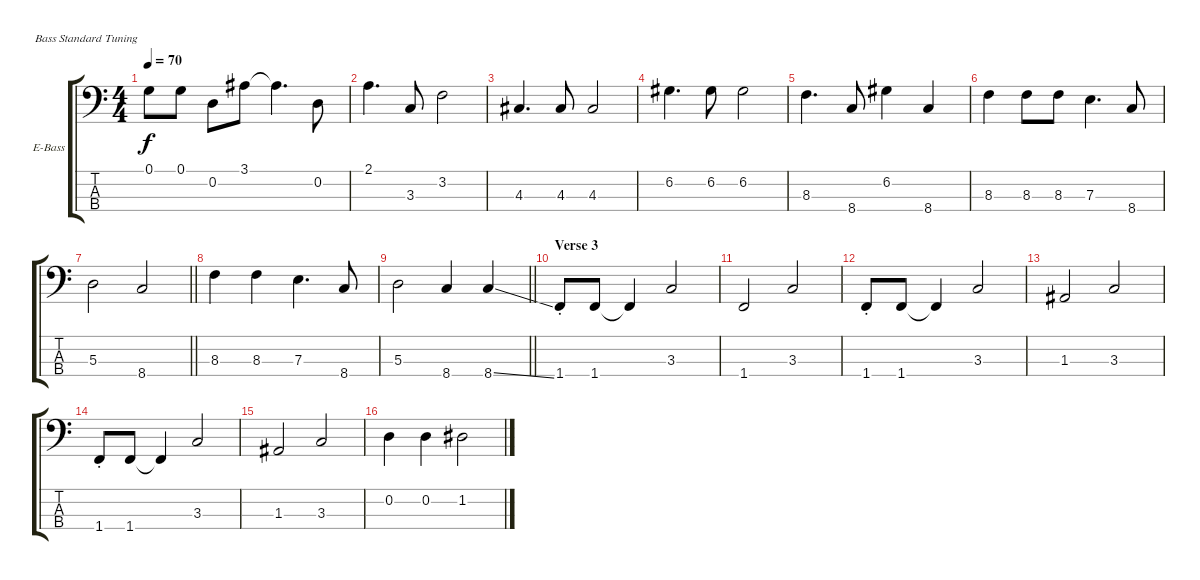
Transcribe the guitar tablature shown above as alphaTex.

\bracketExtendMode groupsimilarinstruments
\firstSystemTrackNameOrientation horizontal
\otherSystemsTrackNameOrientation horizontal
\track ("Bass" "E-Bass") {instrument electricbassfinger}
\staff {score tabs}
\tuning (G2 D2 A1 E1)
\ts (4 4)
\tempo 70
\clef f4
\ks c
0.1.8{dy f} 0.1.8 0.2.8 3.1.8 3.1{t}.4{d} 0.2.8 |
2.1.4{d} 3.3.8 3.2.2 |
4.3.4{d} 4.3.8 4.3.2 |
6.2.4{d} 6.2.8 6.2.2 |
8.3.4{d} 8.4.8 6.2.4 8.4.4 |
8.3.4 8.3.8 8.3.8 7.3.4{d} 8.4.8 |
\barLineRight lightlight
5.3.2 8.4.2 |
8.3.4 8.3.4 7.3.4{d} 8.4.8 |
\barLineRight lightlight
5.3.2 8.4.4 8.4{ss}.4 |
\section ("" "Verse 3")
1.4{st}.8 1.4.8 1.4{t}.4 3.3.2 |
1.4.2 3.3.2 |
1.4{st}.8 1.4.8 1.4{t}.4 3.3.2 |
1.3.2 3.3.2 |
1.4{st}.8 1.4.8 1.4{t}.4 3.3.2 |
1.3.2 3.3.2 |
0.2.4 0.2.4 1.2.2
